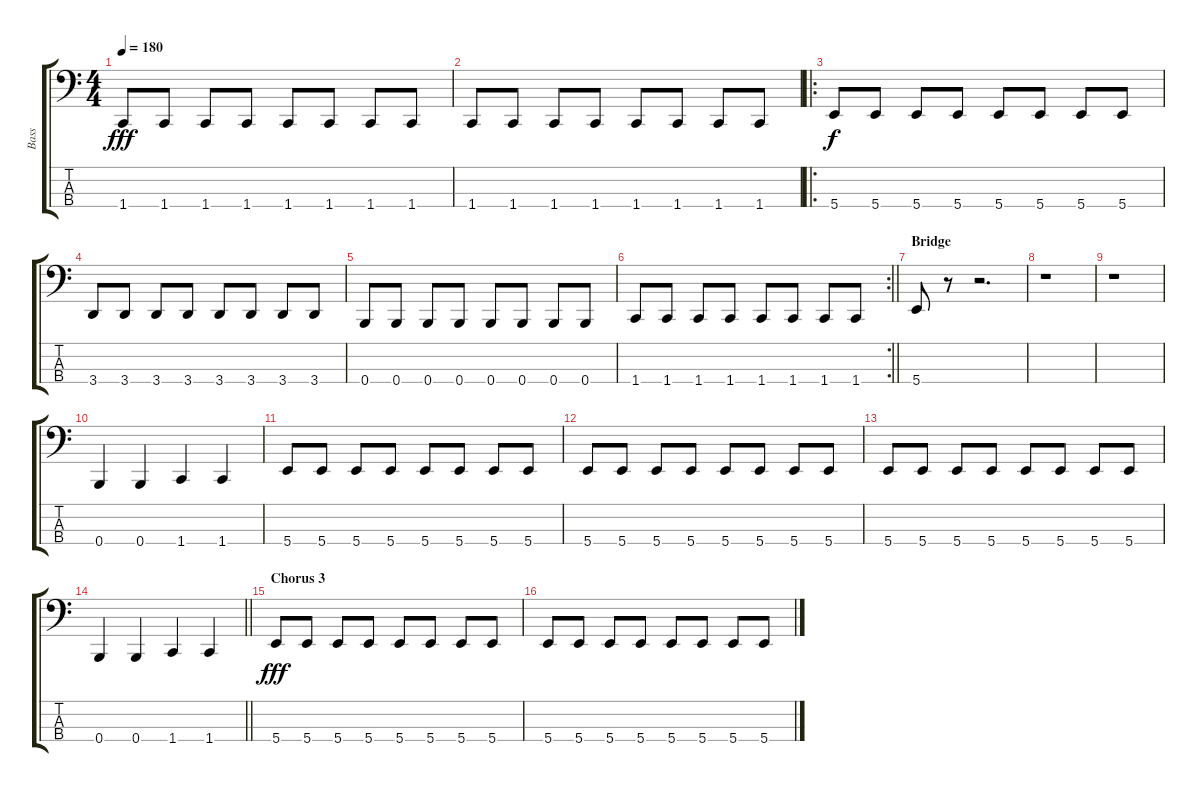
\track ("Bass" "Bass") {instrument electricbasspick}
\staff {score tabs}
\tuning (E1 B1 Gb1 B0) {hide}
\ts (4 4)
\tempo 180
\clef f4
\ks c
1.4.8{dy fff} 1.4.8 1.4.8 1.4.8 1.4.8 1.4.8 1.4.8 1.4.8 |
1.4.8 1.4.8 1.4.8 1.4.8 1.4.8 1.4.8 1.4.8 1.4.8 |
\ro
5.4.8{dy f} 5.4.8 5.4.8 5.4.8 5.4.8 5.4.8 5.4.8 5.4.8 |
3.4.8 3.4.8 3.4.8 3.4.8 3.4.8 3.4.8 3.4.8 3.4.8 |
0.4.8 0.4.8 0.4.8 0.4.8 0.4.8 0.4.8 0.4.8 0.4.8 |
\rc 2
\barLineRight lightlight
1.4.8 1.4.8 1.4.8 1.4.8 1.4.8 1.4.8 1.4.8 1.4.8 |
\section ("" "Bridge")
5.4.8 r.8 r.2{d} |
r.1 |
r.1 |
0.4.4 0.4.4 1.4.4 1.4.4 |
5.4.8 5.4.8 5.4.8 5.4.8 5.4.8 5.4.8 5.4.8 5.4.8 |
5.4.8 5.4.8 5.4.8 5.4.8 5.4.8 5.4.8 5.4.8 5.4.8 |
5.4.8 5.4.8 5.4.8 5.4.8 5.4.8 5.4.8 5.4.8 5.4.8 |
\barLineRight lightlight
0.4.4 0.4.4 1.4.4 1.4.4 |
\section ("" "Chorus 3")
5.4.8{dy fff} 5.4.8 5.4.8 5.4.8 5.4.8 5.4.8 5.4.8 5.4.8 |
5.4.8 5.4.8 5.4.8 5.4.8 5.4.8 5.4.8 5.4.8 5.4.8
